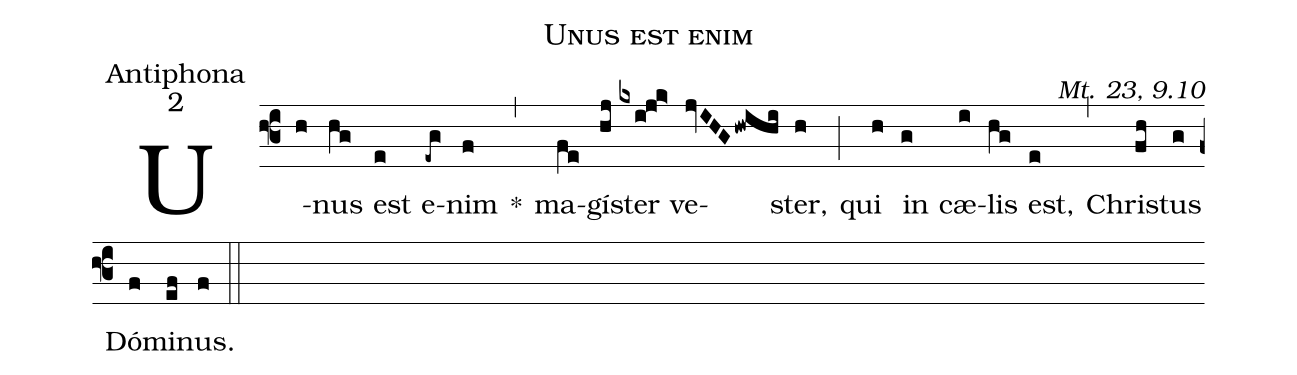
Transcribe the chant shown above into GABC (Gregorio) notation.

name:Unus est enim;
office-part:Antiphona;
mode:2;
commentary:Mt. 23, 9.10;
%%
(f3)
U(h)nus(hg) est(e) e(-eg)nim(f) *(,)
ma(fe)gí(hj)ster(kxi!j!k>) ve(jvIHGhwihi)ster,(h) (;)
qui(h) in(g) cæ(i)lis(hg) est,(e) (,)
Chri(fh)stus(g) Dó(f)mi(ef)nus.(f) (::)
